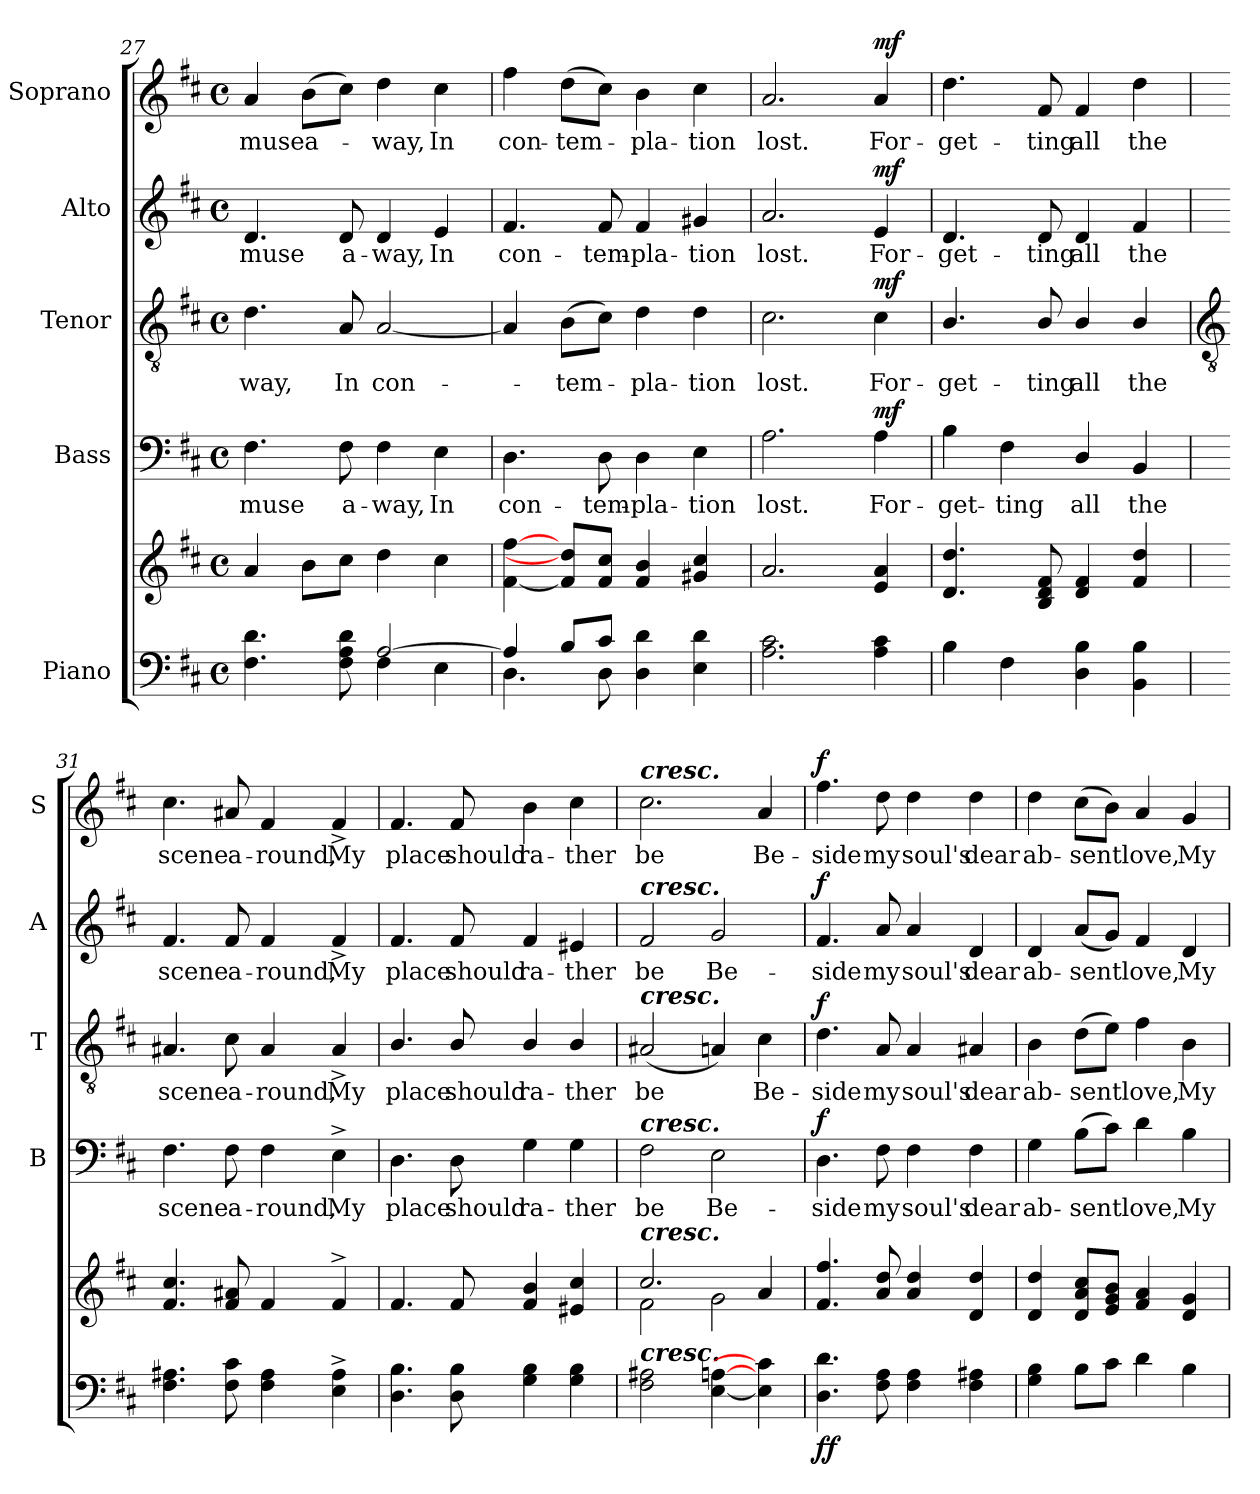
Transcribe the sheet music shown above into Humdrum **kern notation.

**kern	**kern	**dynam	**kern	**text	**dynam	**kern	**text	**dynam	**kern	**text	**dynam	**kern	**text	**dynam
*part5	*part5	*part5	*part4	*part4	*part4	*part3	*part3	*part3	*part2	*part2	*part2	*part1	*part1	*part1
*staff6	*staff5	*staff5/6	*staff4	*staff4	*staff4	*staff3	*staff3	*staff3	*staff2	*staff2	*staff2	*staff1	*staff1	*staff1
*I"Piano	*	*	*I"Bass	*	*	*I"Tenor	*	*	*I"Alto	*	*	*I"Soprano	*	*
*	*	*	*I'B	*	*	*I'T	*	*	*I'A	*	*	*I'S	*	*
*clefF4	*clefG2	*	*clefF4	*	*	*clefGv2	*	*	*clefG2	*	*	*clefG2	*	*
*k[f#c#]	*k[f#c#]	*	*k[f#c#]	*	*	*k[f#c#]	*	*	*k[f#c#]	*	*	*k[f#c#]	*	*
*D:	*D:	*	*D:	*	*	*D:	*	*	*D:	*	*	*D:	*	*
*M4/4	*M4/4	*	*M4/4	*	*	*M4/4	*	*	*M4/4	*	*	*M4/4	*	*
*met(c)	*met(c)	*	*met(c)	*	*	*met(c)	*	*	*met(c)	*	*	*met(c)	*	*
=27	=27	=27	=27	=27	=27	=27	=27	=27	=27	=27	=27	=27	=27	=27
*^	*	*	*	*	*	*	*	*	*	*	*	*	*	*
!	!	!	!	!	!LO:LY:b	!	!	!LO:LY:b	!	!	!LO:LY:b	!	!	!LO:LY:b	!
2ryy	4.F#\ 4.d\	4a	.	4.F#	muse	.	4.d	-way,	.	4.d	muse	.	4a	muse	.
!	!	!	!	!	!	!	!	!	!	!	!	!	!	!LO:LY:b	!
.	.	8bL	.	.	.	.	.	.	.	.	.	.	(>8bL	a-	.
!	!	!	!	!	!LO:LY:b	!	!	!LO:LY:b	!	!	!LO:LY:b	!	!	!	!
.	8F#\ 8A\ 8d\	8cc#J	.	8F#	a-	.	8A	In	.	8d	a-	.	8cc#J)	.	.
!	!	!	!	!	!LO:LY:b	!	!	!LO:LY:b	!	!	!LO:LY:b	!	!	!LO:LY:b	!
[2A/	4F#\	4dd	.	4F#	-way,	.	[2A	con-	.	4d	-way,	.	4dd	way,	.
!	!	!	!	!	!LO:LY:b	!	!	!	!	!	!LO:LY:b	!	!	!LO:LY:b	!
.	4E\	4cc#	.	4E	In	.	.	.	.	4e	In	.	4cc#	In	.
=28	=28	=28	=28	=28	=28	=28	=28	=28	=28	=28	=28	=28	=28	=28	=28
!	!	!	!	!	!LO:LY:b	!	!	!	!	!	!LO:LY:b	!	!	!LO:LY:b	!
4A/]	4.D\	[4f# [4ff#	.	4.D	con-	.	4A]	.	.	4.f#	con-	.	4ff#	con-	.
!	!	!	!	!	!	!	!	!LO:LY:b	!	!	!	!	!	!LO:LY:b	!
8B/L	.	8f#] 8dd]L	.	.	.	.	(>8BL	tem-	.	.	.	.	(>8ddL	-tem-	.
!	!	!	!	!	!LO:LY:b	!	!	!	!	!	!LO:LY:b	!	!	!	!
8c#/J	8D\	8f# 8cc#J	.	8D	-tem-	.	8c#J)	.	.	8f#	-tem-	.	8cc#J)	.	.
!	!	!	!	!	!LO:LY:b	!	!	!LO:LY:b	!	!	!LO:LY:b	!	!	!LO:LY:b	!
2ryy	4D\ 4d\	4f# 4b	.	4D	-pla-	.	4d	pla-	.	4f#	-pla-	.	4b	pla-	.
!	!	!	!	!	!LO:LY:b	!	!	!LO:LY:b	!	!	!LO:LY:b	!	!	!LO:LY:b	!
.	4E\ 4d\	4g#X 4cc#	.	4E	-tion	.	4d	-tion	.	4g#X	-tion	.	4cc#	-tion	.
=29	=29	=29	=29	=29	=29	=29	=29	=29	=29	=29	=29	=29	=29	=29	=29
!	!	!	!	!	!LO:LY:b	!	!	!LO:LY:b	!	!	!LO:LY:b	!	!	!LO:LY:b	!
1ryy	2.A\ 2.c#\	2.a	.	2.A	lost.	.	2.c#	lost.	.	2.a	lost.	.	2.a	lost.	.
!	!	!	!LO:DY:b=2	!	!LO:LY:b	!	!	!LO:LY:b	!	!	!LO:LY:b	!	!	!LO:LY:b	!
!	!	!	!LO:DY:n=1:b	!	!	!LO:DY:b	!	!	!LO:DY:b	!	!	!LO:DY:b	!	!	!LO:DY:b
.	4A\ 4c#\	4e 4a	mf mf	4A	For-	mf	4c#	For-	mf	4e	For-	mf	4a	For-	mf
=30	=30	=30	=30	=30	=30	=30	=30	=30	=30	=30	=30	=30	=30	=30	=30
!	!	!	!	!	!LO:LY:b	!	!	!LO:LY:b	!	!	!LO:LY:b	!	!	!LO:LY:b	!
1ryy	4B\	4.d 4.dd	.	4B	-get-	.	4.B/	-get-	.	4.d	-get-	.	4.dd	-get-	.
!	!	!	!	!	!LO:LY:b	!	!	!	!	!	!	!	!	!	!
.	4F#\	.	.	4F#	-ting	.	.	.	.	.	.	.	.	.	.
!	!	!	!	!	!	!	!	!LO:LY:b	!	!	!LO:LY:b	!	!	!LO:LY:b	!
.	.	8B 8d 8f#	.	.	.	.	8B/	-ting	.	8d	-ting	.	8f#	-ting	.
!	!	!	!	!	!LO:LY:b	!	!	!LO:LY:b	!	!	!LO:LY:b	!	!	!LO:LY:b	!
.	4D\ 4B\	4d 4f#	.	4D/	all	.	4B/	all	.	4d	all	.	4f#	all	.
!	!	!	!	!	!LO:LY:b	!	!	!LO:LY:b	!	!	!LO:LY:b	!	!	!LO:LY:b	!
.	4BB\ 4B\	4f# 4dd	.	4BB	the	.	4B/	the	.	4f#	the	.	4dd	the	.
*v	*v	*	*	*	*	*	*	*	*	*	*	*	*	*	*
!!LO:LB:g=z
=31	=31	=31	=31	=31	=31	=31	=31	=31	=31	=31	=31	=31	=31	=31
*	*	*	*	*	*	*clefGv2	*	*	*	*	*	*	*	*
*^	*^	*	*	*	*	*	*	*	*	*	*	*	*	*
!	!	!	!	!	!	!LO:LY:b	!	!	!LO:LY:b	!	!	!LO:LY:b	!	!	!LO:LY:b	!
*v	*v	*	*	*	*	*	*	*	*	*	*	*	*	*	*	*
4.F# 4.A#X	4.f# 4.cc#	1ryy	.	4.F#	scene	.	4.A#X	scene	.	4.f#	scene	.	4.cc#	scene	.
!	!	!	!	!	!LO:LY:b	!	!	!LO:LY:b	!	!	!LO:LY:b	!	!	!LO:LY:b	!
8F# 8c#	8f# 8a#X	.	.	8F#	a-	.	8c#	a-	.	8f#	a-	.	8a#X	a-	.
!	!	!	!	!	!LO:LY:b	!	!	!LO:LY:b	!	!	!LO:LY:b	!	!	!LO:LY:b	!
4F# 4A#	4f#	.	.	4F#	-round,	.	4A#	-round,	.	4f#	-round,	.	4f#	-round,	.
!	!	!	!	!	!LO:LY:b	!	!	!LO:LY:b	!	!	!LO:LY:b	!	!	!LO:LY:b	!
4E^ 4A#^	4f#^	.	.	4E^	My	.	4A#^	My	.	4f#^	My	.	4f#^	My	.
=32	=32	=32	=32	=32	=32	=32	=32	=32	=32	=32	=32	=32	=32	=32	=32
!	!	!	!	!	!LO:LY:b	!	!	!LO:LY:b	!	!	!LO:LY:b	!	!	!LO:LY:b	!
4.D 4.B	4.f#	1ryy	.	4.D	place	.	4.B/	place	.	4.f#	place	.	4.f#	place	.
!	!	!	!	!	!LO:LY:b	!	!	!LO:LY:b	!	!	!LO:LY:b	!	!	!LO:LY:b	!
8D 8B	8f#	.	.	8D	should	.	8B/	should	.	8f#	should	.	8f#	should	.
!	!	!	!	!	!LO:LY:b	!	!	!LO:LY:b	!	!	!LO:LY:b	!	!	!LO:LY:b	!
4G 4B	4f# 4b	.	.	4G	ra-	.	4B/	ra-	.	4f#	ra-	.	4b	ra-	.
!	!	!	!	!	!LO:LY:b	!	!	!LO:LY:b	!	!	!LO:LY:b	!	!	!LO:LY:b	!
4G 4B	4e#X 4cc#	.	.	4G	-ther	.	4B/	-ther	.	4e#X	-ther	.	4cc#	-ther	.
=33	=33	=33	=33	=33	=33	=33	=33	=33	=33	=33	=33	=33	=33	=33	=33
!	!	!	!	!	!	!	!	!	!	!	!	!	!LO:TX:a:Bi:t=cresc.	!	!
!	!	!	!	!	!	!	!	!	!	!LO:TX:a:Bi:t=cresc.	!	!	!	!	!
!	!	!	!	!	!	!	!LO:TX:a:Bi:t=cresc.	!	!	!	!	!	!	!	!
!	!	!	!	!LO:TX:a:Bi:t=cresc.	!	!	!	!	!	!	!	!	!	!	!
!	!LO:TX:a:Bi:t=cresc.	!	!	!	!	!	!	!	!	!	!	!	!	!	!
!LO:TX:a:Bi:t=cresc.	!	!	!	!	!	!	!	!	!	!	!	!	!	!	!
!	!	!	!	!	!LO:LY:b	!	!	!LO:LY:b	!	!	!LO:LY:b	!	!	!LO:LY:b	!
2F# 2A#X	2.cc#/	2f#\	.	2F#	be	.	(<2A#X	be	.	2f#	be	.	2.cc#	be	.
!	!	!	!	!	!LO:LY:b	!	!	!	!	!	!LO:LY:b	!	!	!	!
[4E [4An	.	2g\	.	2E	Be-	.	4An)	.	.	2g	Be-	.	.	.	.
!	!	!	!	!	!	!	!	!LO:LY:b	!	!	!	!	!	!LO:LY:b	!
4E] 4c#]	4a	.	.	.	.	.	4c#	Be-	.	.	.	.	4a	Be-	.
=34	=34	=34	=34	=34	=34	=34	=34	=34	=34	=34	=34	=34	=34	=34	=34
!	!	!	!LO:DY:b=2	!	!LO:LY:b	!	!	!LO:LY:b	!	!	!LO:LY:b	!	!	!LO:LY:b	!
!	!	!	!LO:DY:n=1:b	!	!	!LO:DY:b	!	!	!LO:DY:b	!	!	!LO:DY:b	!	!	!LO:DY:b
4.D 4.d	4.f# 4.ff#	1ryy	f f	4.D	-side	f	4.d	side	f	4.f#	side	f	4.ff#	side	f
!	!	!	!	!	!LO:LY:b	!	!	!LO:LY:b	!	!	!LO:LY:b	!	!	!LO:LY:b	!
8F# 8A	8a 8dd	.	.	8F#	my	.	8A	my	.	8a	my	.	8dd	my	.
!	!	!	!	!	!LO:LY:b	!	!	!LO:LY:b	!	!	!LO:LY:b	!	!	!LO:LY:b	!
4F# 4A	4a 4dd	.	.	4F#	soul's	.	4A	soul's	.	4a	soul's	.	4dd	soul's	.
!	!	!	!	!	!LO:LY:b	!	!	!LO:LY:b	!	!	!LO:LY:b	!	!	!LO:LY:b	!
4F# 4A#X	4d 4dd	.	.	4F#	dear	.	4A#X	dear	.	4d	dear	.	4dd	dear	.
=35	=35	=35	=35	=35	=35	=35	=35	=35	=35	=35	=35	=35	=35	=35	=35
!	!	!	!	!	!LO:LY:b	!	!	!LO:LY:b	!	!	!LO:LY:b	!	!	!LO:LY:b	!
4G 4B	4d 4dd	1ryy	.	4G	ab-	.	4B	ab-	.	4d	ab-	.	4dd	ab-	.
!	!	!	!	!	!LO:LY:b	!	!	!LO:LY:b	!	!	!LO:LY:b	!	!	!LO:LY:b	!
8BL	8d 8a 8cc#L	.	.	(>8BL	-sent	.	(>8dL	-sent	.	(<8aL	-sent	.	(>8cc#L	-sent	.
8c#J	8e 8g 8bJ	.	.	8c#J)	.	.	8eJ)	.	.	8gJ)	.	.	8bJ)	.	.
!	!	!	!	!	!LO:LY:b	!	!	!LO:LY:b	!	!	!LO:LY:b	!	!	!LO:LY:b	!
4d	4f# 4a	.	.	4d	love,	.	4f#	love,	.	4f#	love,	.	4a	love,	.
!	!	!	!	!	!LO:LY:b	!	!	!LO:LY:b	!	!	!LO:LY:b	!	!	!LO:LY:b	!
4B	4d 4g	.	.	4B	My	.	4B	My	.	4d	My	.	4g	My	.
*	*v	*v	*	*	*	*	*	*	*	*	*	*	*	*	*
=	=	=	=	=	=	=	=	=	=	=	=	=	=	=
*-	*-	*-	*-	*-	*-	*-	*-	*-	*-	*-	*-	*-	*-	*-
